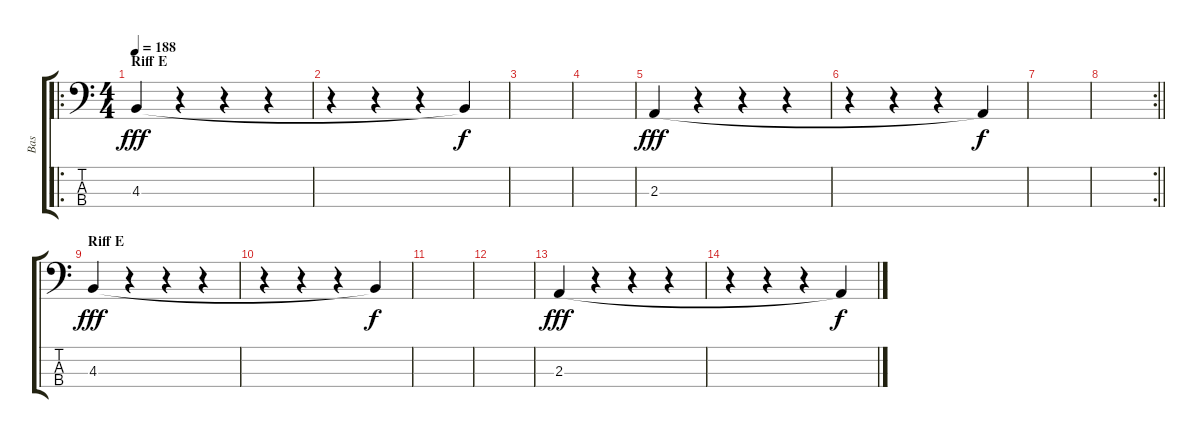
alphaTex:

\track ("Bas" "Bas") {instrument electricbassfinger}
\staff {score tabs}
\tuning (F2 C2 G1 D1) {hide}
\ro
\ts (4 4)
\section ("" "Riff E")
\tempo 188
\clef f4
\ks c
4.3.4{dy fff} r.4 r.4 r.4 |
r.4 r.4 r.4 4.3{t}.4{dy f} |
|
|
2.3.4{dy fff} r.4 r.4 r.4 |
r.4 r.4 r.4 2.3{t}.4{dy f} |
|
\rc 2
\barLineRight lightlight
|
\section ("" "Riff E")
4.3.4{dy fff} r.4 r.4 r.4 |
r.4 r.4 r.4 4.3{t}.4{dy f} |
|
|
2.3.4{dy fff} r.4 r.4 r.4 |
r.4 r.4 r.4 2.3{t}.4{dy f}
